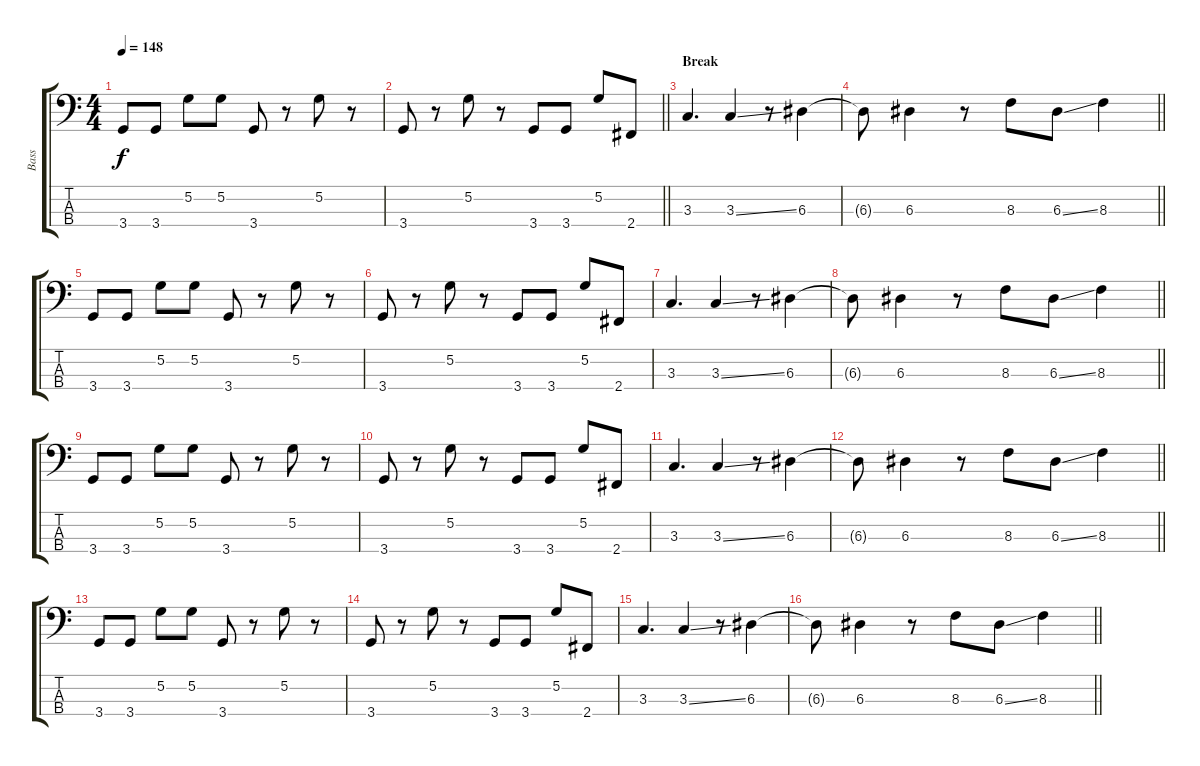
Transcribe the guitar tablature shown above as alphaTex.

\track ("Bass" "Bass") {instrument electricbassfinger}
\staff {score tabs}
\tuning (G2 D2 A1 E1) {hide}
\ts (4 4)
\tempo 148
\clef f4
\ks c
3.4.8{dy f} 3.4.8 5.2.8 5.2.8 3.4.8 r.8 5.2.8 r.8 |
\barLineRight lightlight
3.4.8 r.8 5.2.8 r.8 3.4.8 3.4.8 5.2.8 2.4.8 |
\section ("" "Break")
3.3.4{d} 3.3{ss}.4 r.8 6.3.4 |
\barLineRight lightlight
6.3{t}.8 6.3.4 r.8 8.3.8 6.3{ss}.8 8.3.4 |
3.4.8 3.4.8 5.2.8 5.2.8 3.4.8 r.8 5.2.8 r.8 |
3.4.8 r.8 5.2.8 r.8 3.4.8 3.4.8 5.2.8 2.4.8 |
3.3.4{d} 3.3{ss}.4 r.8 6.3.4 |
\barLineRight lightlight
6.3{t}.8 6.3.4 r.8 8.3.8 6.3{ss}.8 8.3.4 |
3.4.8 3.4.8 5.2.8 5.2.8 3.4.8 r.8 5.2.8 r.8 |
3.4.8 r.8 5.2.8 r.8 3.4.8 3.4.8 5.2.8 2.4.8 |
3.3.4{d} 3.3{ss}.4 r.8 6.3.4 |
\barLineRight lightlight
6.3{t}.8 6.3.4 r.8 8.3.8 6.3{ss}.8 8.3.4 |
3.4.8 3.4.8 5.2.8 5.2.8 3.4.8 r.8 5.2.8 r.8 |
3.4.8 r.8 5.2.8 r.8 3.4.8 3.4.8 5.2.8 2.4.8 |
3.3.4{d} 3.3{ss}.4 r.8 6.3.4 |
\barLineRight lightlight
6.3{t}.8 6.3.4 r.8 8.3.8 6.3{ss}.8 8.3.4
